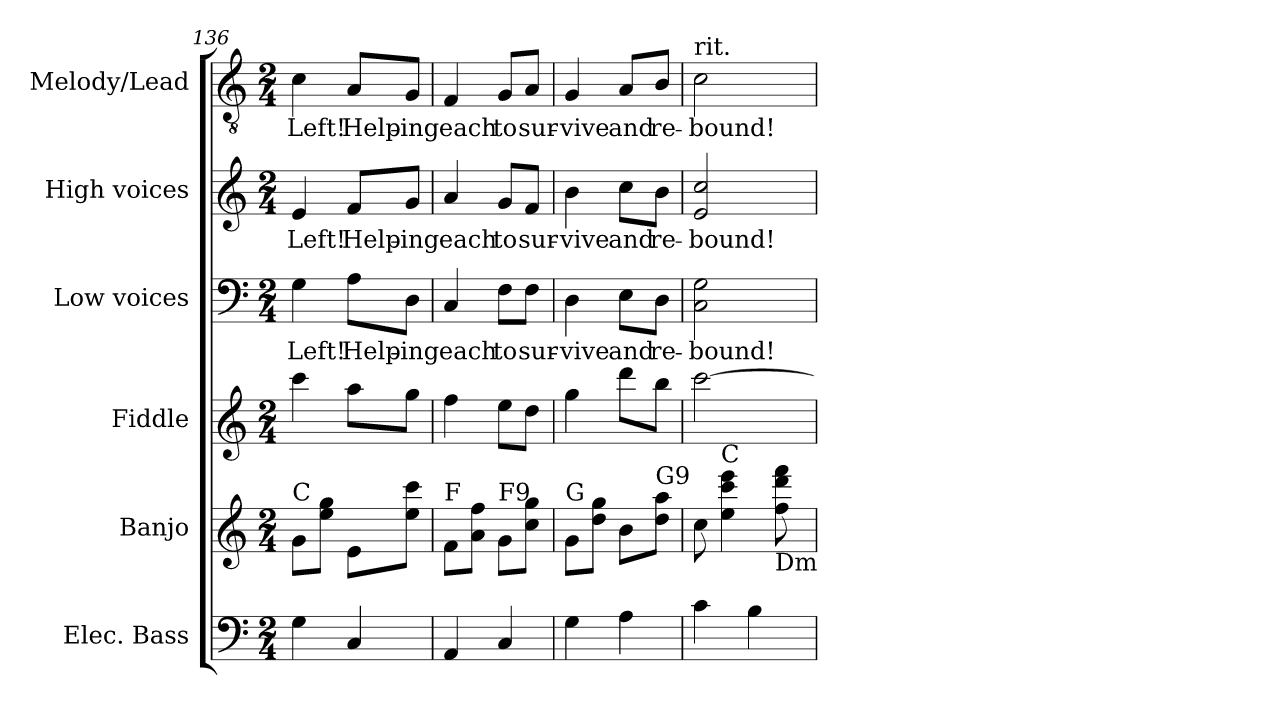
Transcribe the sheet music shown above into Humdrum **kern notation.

**kern	**kern	**kern	**kern	**text	**kern	**text	**kern	**text
*part6	*part5	*part4	*part3	*part3	*part2	*part2	*part1	*part1
*staff6	*staff5	*staff4	*staff3	*staff3	*staff2	*staff2	*staff1	*staff1
*I"Elec. Bass	*I"Banjo	*I"Fiddle	*I"Low voices	*	*I"High voices	*	*I"Melody/Lead	*
*I'E. Bass	*I'Ban.	*	*	*	*	*	*	*
*clefF4	*clefG2	*clefG2	*clefF4	*	*clefG2	*	*clefGv2	*
*ITrd7c12	*ITrd7c12	*	*	*	*	*	*ITrd7c12	*
*k[]	*k[]	*k[]	*k[]	*	*k[]	*	*k[]	*
*C:	*C:	*C:	*C:	*	*C:	*	*C:	*
*M2/4	*M2/4	*M2/4	*M2/4	*	*M2/4	*	*M2/4	*
=136	=136	=136	=136	=136	=136	=136	=136	=136
!	!	!	!	!LO:LY:b:color=#000000	!	!	!	!
!	!	!	!	!	!	!LO:LY:b:color=#000000	!	!
!	!LO:TX:a:t=C	!	!	!	!	!	!	!
!	!	!	!	!	!	!	!	!LO:LY:b:color=#000000
4GGi\	8Gi\L	4ccci\	4Gi\	Left!	4ei/	Left!	4Ci\	Left!
.	8ei\ 8giJ	.	.	.	.	.	.	.
!	!	!	!	!LO:LY:b:color=#000000	!	!	!	!
!	!	!	!	!	!	!LO:LY:b:color=#000000	!	!
!	!	!	!	!	!	!	!	!LO:LY:b:color=#000000
4CCi/	8Ei\L	8aai\L	8Ai\L	Help-	8fi/L	Help-	8AAi/L	Help-
!	!	!	!	!LO:LY:b:color=#000000	!	!	!	!
!	!	!	!	!	!	!LO:LY:b:color=#000000	!	!
!	!	!	!	!	!	!	!	!LO:LY:b:color=#000000
.	8ei\ 8cciJ	8ggi\J	8Di\J	-ing	8gi/J	-ing	8GGi/J	-ing
=137	=137	=137	=137	=137	=137	=137	=137	=137
!	!	!	!	!LO:LY:b:color=#000000	!	!	!	!
!	!	!	!	!	!	!LO:LY:b:color=#000000	!	!
!	!LO:TX:a:t=F	!	!	!	!	!	!	!
!	!	!	!	!	!	!	!	!LO:LY:b:color=#000000
4AAAi/	8Fi\L	4ffi\	4Ci/	each	4ai/	each	4FFi/	each
.	8Ai\ 8fiJ	.	.	.	.	.	.	.
!	!	!	!	!LO:LY:b:color=#000000	!	!	!	!
!	!	!	!	!	!	!LO:LY:b:color=#000000	!	!
!	!LO:TX:a:t=F9	!	!	!	!	!	!	!
!	!	!	!	!	!	!	!	!LO:LY:b:color=#000000
4CCi/	8Gi\L	8eei\L	8Fi\L	to	8gi/L	to	8GGi/L	to
!	!	!	!	!LO:LY:b:color=#000000	!	!	!	!
!	!	!	!	!	!	!LO:LY:b:color=#000000	!	!
!	!	!	!	!	!	!	!	!LO:LY:b:color=#000000
.	8ci\ 8giJ	8ddi\J	8Fi\J	sur-	8fi/J	sur-	8AAi/J	sur-
=138	=138	=138	=138	=138	=138	=138	=138	=138
!	!	!	!	!LO:LY:b:color=#000000	!	!	!	!
!	!	!	!	!	!	!LO:LY:b:color=#000000	!	!
!	!LO:TX:a:t=G	!	!	!	!	!	!	!
!	!	!	!	!	!	!	!	!LO:LY:b:color=#000000
4GGi\	8Gi\L	4ggi\	4Di\	-vive	4bi\	-vive	4GGi/	-vive
.	8di\ 8giJ	.	.	.	.	.	.	.
!	!	!	!	!LO:LY:b:color=#000000	!	!	!	!
!	!	!	!	!	!	!LO:LY:b:color=#000000	!	!
!	!	!	!	!	!	!	!	!LO:LY:b:color=#000000
4AAi\	8Bi\L	8dddi\L	8Ei\L	and	8cci\L	and	8AAi/L	and
!	!	!	!	!LO:LY:b:color=#000000	!	!	!	!
!	!	!	!	!	!	!LO:LY:b:color=#000000	!	!
!	!LO:TX:a:t=G9	!	!	!	!	!	!	!
!	!	!	!	!	!	!	!	!LO:LY:b:color=#000000
.	8di\ 8aiJ	8bbi\J	8Di\J	re-	8bi\J	re-	8BBi/J	re-
!!LO:PB:g=z
=139	=139	=139	=139	=139	=139	=139	=139	=139
!	!	!	!	!LO:LY:b:color=#000000	!	!	!	!
!	!	!	!	!	!	!LO:LY:b:color=#000000	!	!
!	!	!	!	!	!	!	!LO:TX:t=rit.	!
!	!	!	!	!	!	!	!	!LO:LY:b:color=#000000
4Ci\	8ci\	[>2ccci\	2Ci\ 2Gi	-bound!	2ei/ 2cci	-bound!	2Ci\	-bound!
!	!LO:TX:a:t=C	!	!	!	!	!	!	!
.	4ei\ 4cci 4eei	.	.	.	.	.	.	.
4BBi\	.	.	.	.	.	.	.	.
!	!LO:TX:b:t=Dm	!	!	!	!	!	!	!
.	8fi\ 8ddi 8ffi	.	.	.	.	.	.	.
=	=	=	=	=	=	=	=	=
*-	*-	*-	*-	*-	*-	*-	*-	*-
